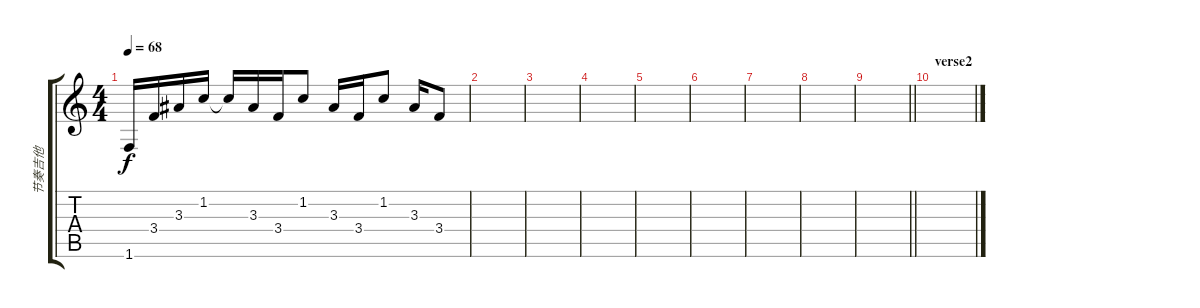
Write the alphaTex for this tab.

\track ("节奏吉他" "节奏吉他") {instrument electricguitarclean}
\staff {score tabs}
\tuning (E4 B3 G3 D3 A2 E2) {hide}
\ts (4 4)
\tempo 68
\clef g2
\ks c
1.6.16{dy f} 3.4.16 3.3.16 1.2.16 1.2{t}.16 3.3.16 3.4.16 1.2.8 3.3.16 3.4.16 1.2.8 3.3.16 3.4.8 |
|
|
|
|
|
|
|
\barLineRight lightlight
|
\section ("" "verse2")
